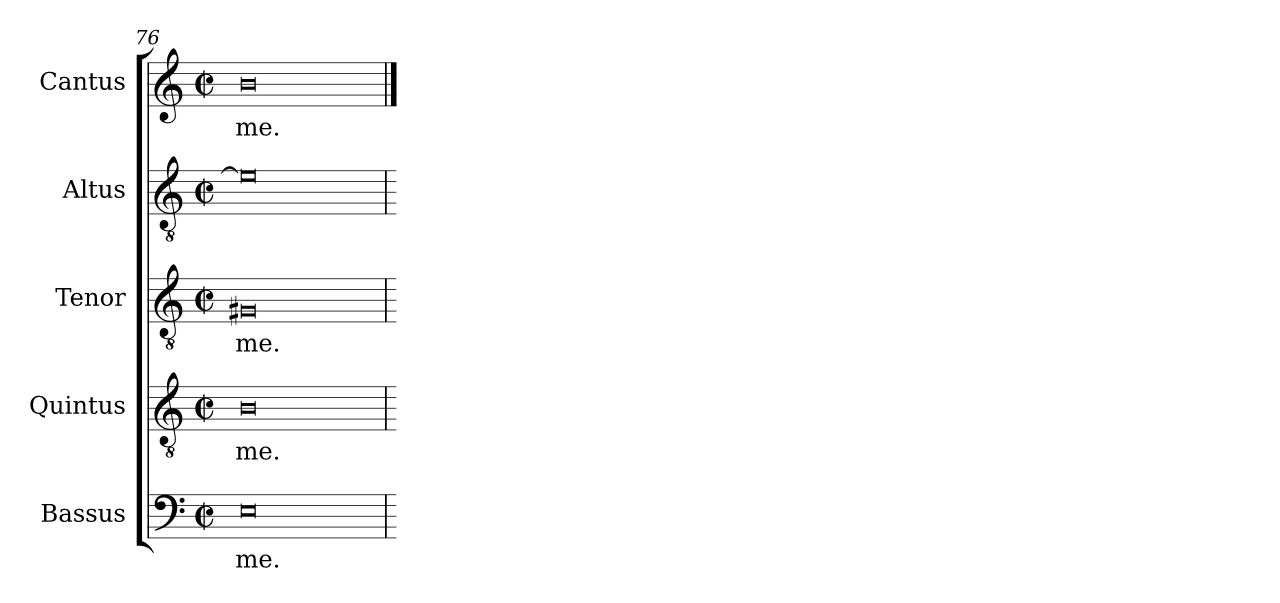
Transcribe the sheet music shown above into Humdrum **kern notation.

**kern	**text	**kern	**text	**kern	**text	**kern	**kern	**text
*part5	*part5	*part4	*part4	*part3	*part3	*part2	*part1	*part1
*staff5	*staff5	*staff4	*staff4	*staff3	*staff3	*staff2	*staff1	*staff1
*I"Bassus	*	*I"Quintus	*	*I"Tenor	*	*I"Altus	*I"Cantus	*
*clefF4	*	*clefGv2	*	*clefGv2	*	*clefGv2	*clefG2	*
*M2/2	*	*M2/2	*	*M2/2	*	*M2/2	*M2/2	*
*met(c|)	*	*met(c|)	*	*met(c|)	*	*met(c|)	*met(c|)	*
=76	=76	=76	=76	=76	=76	=76	=76	=76
!	!LO:LY:b:cj	!	!LO:LY:b:cj	!	!LO:LY:b:cj	!	!	!LO:LY:b:cj
0E	me.	0B	me.	0G#X	me.	0e]	0b	me.
=	==	=	==	=	==	=	==	==
*-	*-	*-	*-	*-	*-	*-	*-	*-
